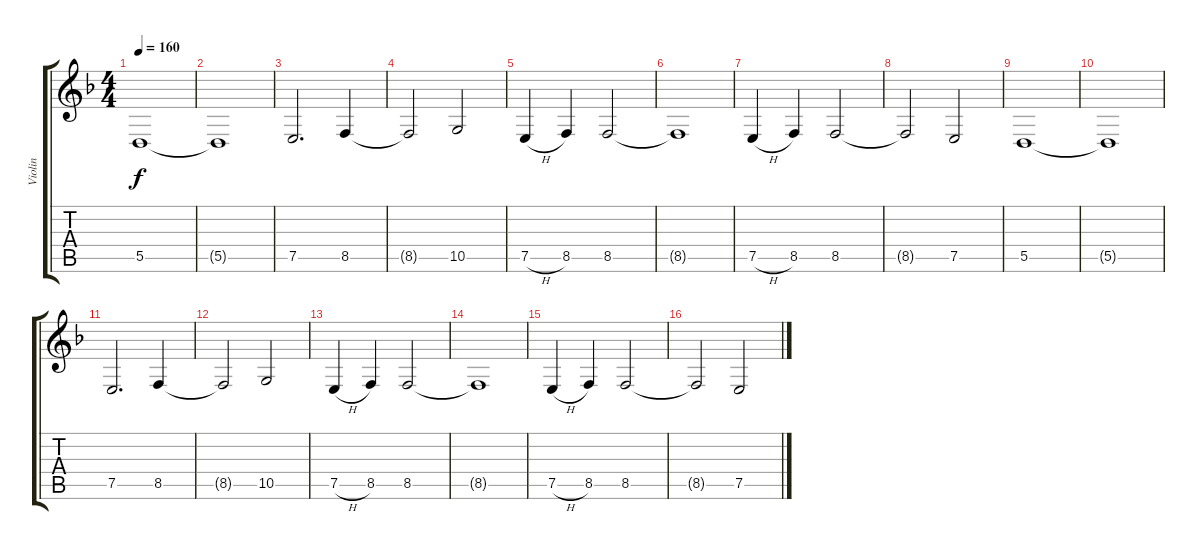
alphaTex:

\track ("Violin" "Violin") {instrument violin}
\staff {score tabs}
\tuning (E4 B3 G3 D3 A2 D2) {hide}
\ts (4 4)
\tempo 160
\clef g2
\ks dminor
5.5.1{dy f volume 12} |
5.5{t}.1 |
7.5.2{d} 8.5.4 |
8.5{t}.2 10.5.2 |
7.5{h}.4 8.5.4 8.5.2 |
8.5{t}.1 |
7.5{h}.4 8.5.4 8.5.2 |
8.5{t}.2 7.5.2 |
5.5.1 |
5.5{t}.1 |
7.5.2{d} 8.5.4 |
8.5{t}.2 10.5.2 |
7.5{h}.4 8.5.4 8.5.2 |
8.5{t}.1 |
7.5{h}.4 8.5.4 8.5.2 |
8.5{t}.2 7.5.2
